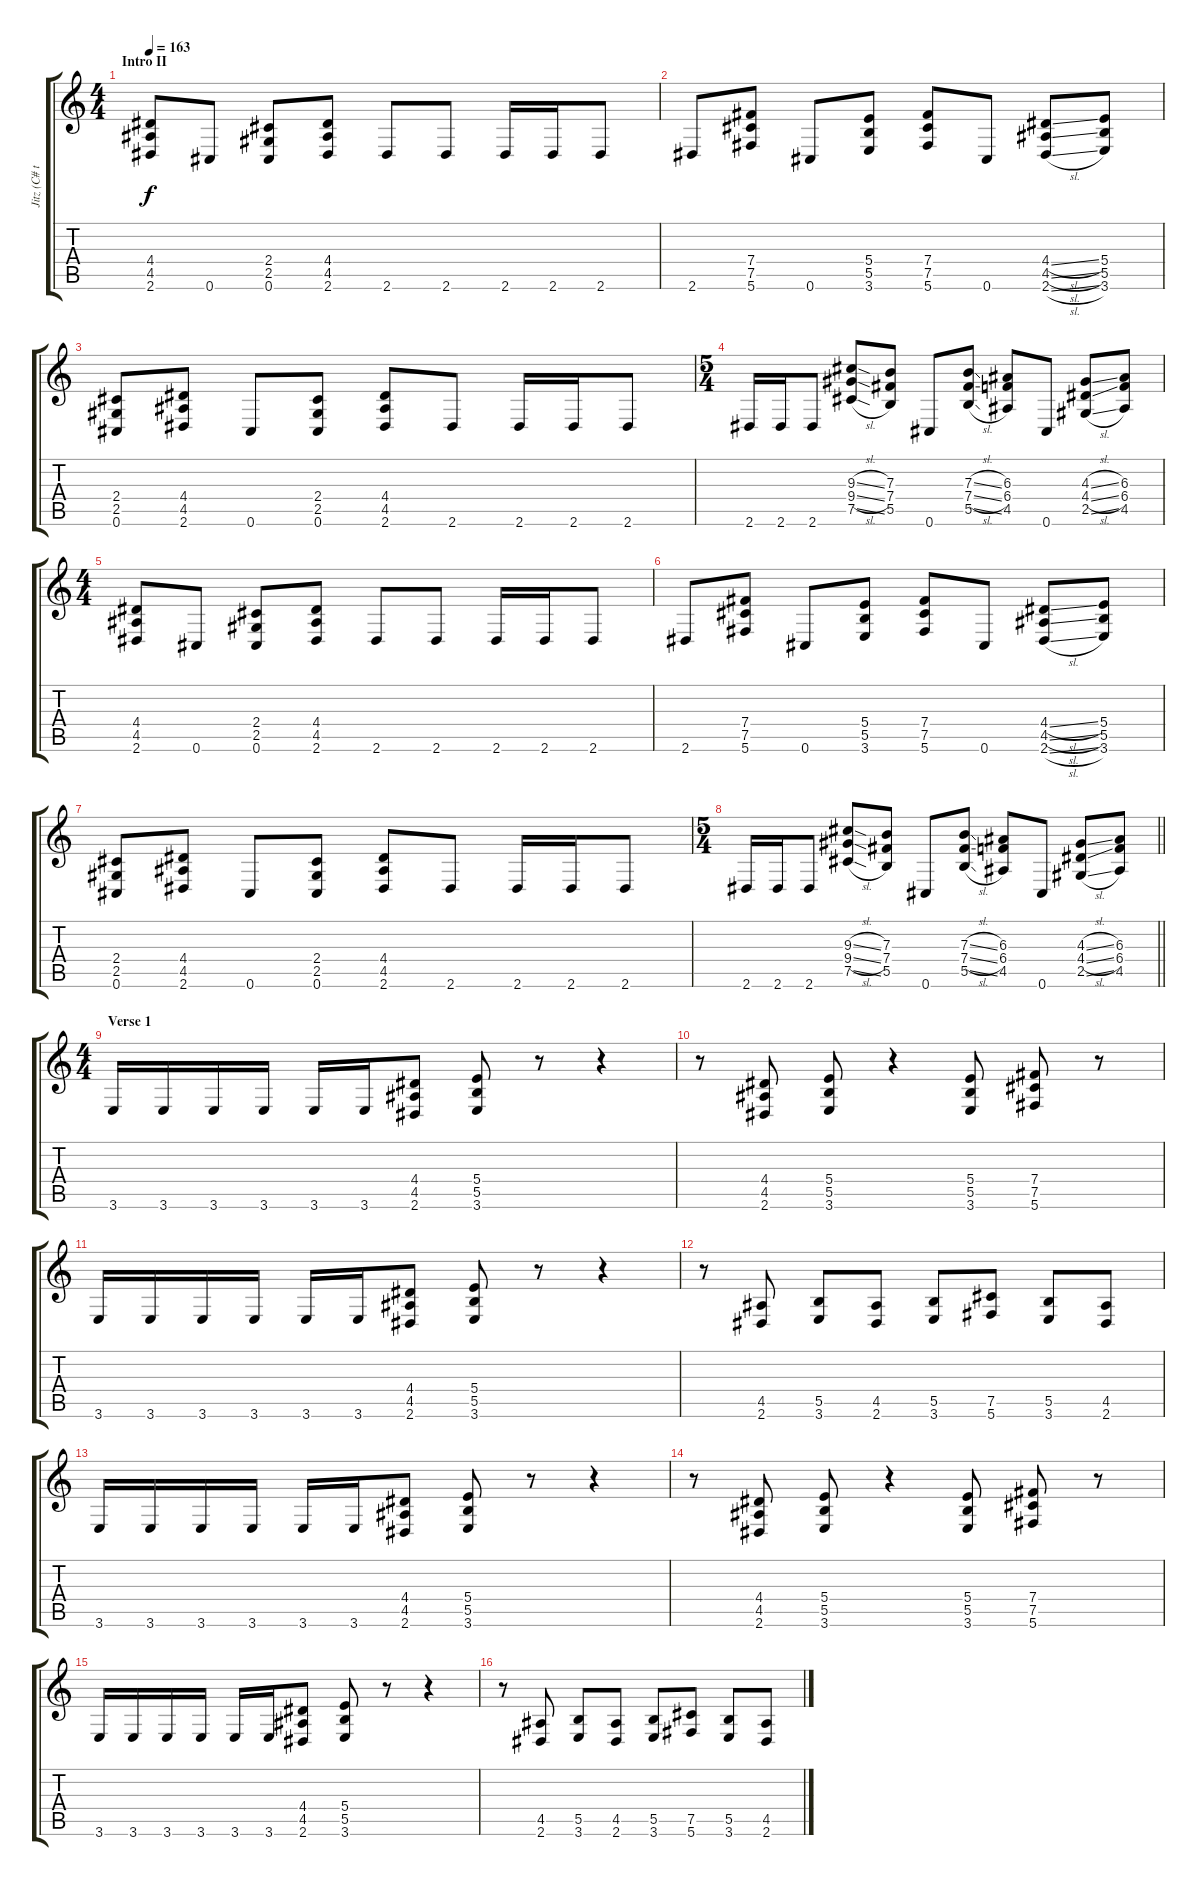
\track ("Jitz (C# tuning - C#-F#-B-E-G#-C#)" "Jitz (C# t") {instrument distortionguitar}
\staff {score tabs}
\tuning (Db4 Ab3 E3 B2 Gb2 Db2) {hide}
\ts (4 4)
\section ("" "Intro II")
\tempo 163
\clef g2
\ks c
(4.4 4.5 2.6).8{dy f} 0.6.8 (2.4 2.5 0.6).8 (4.4 4.5 2.6).8 2.6.8 2.6.8 2.6.16 2.6.16 2.6.8 |
2.6.8 (7.4 7.5 5.6).8 0.6.8 (5.4 5.5 3.6).8 (7.4 7.5 5.6).8 0.6.8 (4.4{sl} 4.5{sl} 2.6{sl}).8 (5.4 5.5 3.6).8 |
(2.4 2.5 0.6).8 (4.4 4.5 2.6).8 0.6.8 (2.4 2.5 0.6).8 (4.4 4.5 2.6).8 2.6.8 2.6.16 2.6.16 2.6.8 |
\ts (5 4)
2.6.16 2.6.16 2.6.8 (9.3{sl} 9.4{sl} 7.5{sl}).8 (7.3 7.4 5.5).8 0.6.8 (7.3{sl} 7.4{sl} 5.5{sl}).8 (6.3 6.4 4.5).8 0.6.8 (4.3{sl} 4.4{sl} 2.5{sl}).8 (6.3 6.4 4.5).8 |
\ts (4 4)
(4.4 4.5 2.6).8 0.6.8 (2.4 2.5 0.6).8 (4.4 4.5 2.6).8 2.6.8 2.6.8 2.6.16 2.6.16 2.6.8 |
2.6.8 (7.4 7.5 5.6).8 0.6.8 (5.4 5.5 3.6).8 (7.4 7.5 5.6).8 0.6.8 (4.4{sl} 4.5{sl} 2.6{sl}).8 (5.4 5.5 3.6).8 |
(2.4 2.5 0.6).8 (4.4 4.5 2.6).8 0.6.8 (2.4 2.5 0.6).8 (4.4 4.5 2.6).8 2.6.8 2.6.16 2.6.16 2.6.8 |
\ts (5 4)
\barLineRight lightlight
2.6.16 2.6.16 2.6.8 (9.3{sl} 9.4{sl} 7.5{sl}).8 (7.3 7.4 5.5).8 0.6.8 (7.3{sl} 7.4{sl} 5.5{sl}).8 (6.3 6.4 4.5).8 0.6.8 (4.3{sl} 4.4{sl} 2.5{sl}).8 (6.3 6.4 4.5).8 |
\ts (4 4)
\section ("" "Verse 1")
3.6.16 3.6.16 3.6.16 3.6.16 3.6.16 3.6.16 (4.4 4.5 2.6).8 (5.4 5.5 3.6).8 r.8 r.4 |
r.8 (4.4 4.5 2.6).8 (5.4 5.5 3.6).8 r.4 (5.4 5.5 3.6).8 (7.4 7.5 5.6).8 r.8 |
3.6.16 3.6.16 3.6.16 3.6.16 3.6.16 3.6.16 (4.4 4.5 2.6).8 (5.4 5.5 3.6).8 r.8 r.4 |
r.8 (4.5 2.6).8 (5.5 3.6).8 (4.5 2.6).8 (5.5 3.6).8 (7.5 5.6).8 (5.5 3.6).8 (4.5 2.6).8 |
3.6.16 3.6.16 3.6.16 3.6.16 3.6.16 3.6.16 (4.4 4.5 2.6).8 (5.4 5.5 3.6).8 r.8 r.4 |
r.8 (4.4 4.5 2.6).8 (5.4 5.5 3.6).8 r.4 (5.4 5.5 3.6).8 (7.4 7.5 5.6).8 r.8 |
3.6.16 3.6.16 3.6.16 3.6.16 3.6.16 3.6.16 (4.4 4.5 2.6).8 (5.4 5.5 3.6).8 r.8 r.4 |
r.8 (4.5 2.6).8 (5.5 3.6).8 (4.5 2.6).8 (5.5 3.6).8 (7.5 5.6).8 (5.5 3.6).8 (4.5 2.6).8
